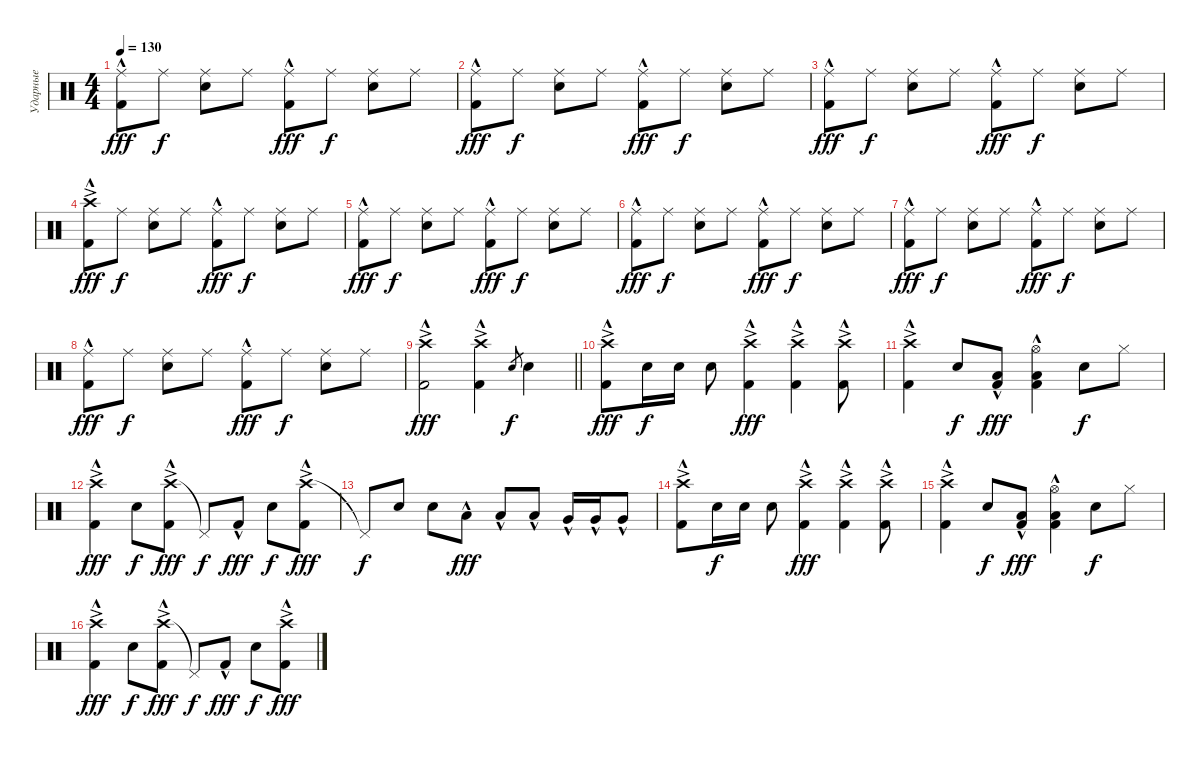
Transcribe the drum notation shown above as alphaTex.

\track ("Ударные" "Ударные") {instrument percussion}
\staff {score}
\articulation defaults
\ts (4 4)
\tempo 130
\clef neutral
\ks c
("Ride (middle)" "Kick (hit) 2"{hac}).8{dy fff} "Ride (middle)".8{dy f} ("Ride (middle)" "Snare (hit) 2").8 "Ride (middle)".8 ("Ride (middle)" "Kick (hit) 2"{hac}).8{dy fff} "Ride (middle)".8{dy f} ("Ride (middle)" "Snare (hit) 2").8 "Ride (middle)".8 |
("Ride (middle)" "Kick (hit) 2"{hac}).8{dy fff} "Ride (middle)".8{dy f} ("Ride (middle)" "Snare (hit) 2").8 "Ride (middle)".8 ("Ride (middle)" "Kick (hit) 2"{hac}).8{dy fff} "Ride (middle)".8{dy f} ("Ride (middle)" "Snare (hit) 2").8 "Ride (middle)".8 |
("Ride (middle)" "Kick (hit) 2"{hac}).8{dy fff} "Ride (middle)".8{dy f} ("Ride (middle)" "Snare (hit) 2").8 "Ride (middle)".8 ("Ride (middle)" "Kick (hit) 2"{hac}).8{dy fff} "Ride (middle)".8{dy f} ("Ride (middle)" "Snare (hit) 2").8 "Ride (middle)".8 |
("Crash high (hit)"{ac} "Kick (hit) 2"{hac}).8{dy fff} "Ride (middle)".8{dy f} ("Ride (middle)" "Snare (hit) 2").8 "Ride (middle)".8 ("Ride (middle)" "Kick (hit) 2"{hac}).8{dy fff} "Ride (middle)".8{dy f} ("Ride (middle)" "Snare (hit) 2").8 "Ride (middle)".8 |
("Ride (middle)" "Kick (hit) 2"{hac}).8{dy fff} "Ride (middle)".8{dy f} ("Ride (middle)" "Snare (hit) 2").8 "Ride (middle)".8 ("Ride (middle)" "Kick (hit) 2"{hac}).8{dy fff} "Ride (middle)".8{dy f} ("Ride (middle)" "Snare (hit) 2").8 "Ride (middle)".8 |
("Ride (middle)" "Kick (hit) 2"{hac}).8{dy fff} "Ride (middle)".8{dy f} ("Ride (middle)" "Snare (hit) 2").8 "Ride (middle)".8 ("Ride (middle)" "Kick (hit) 2"{hac}).8{dy fff} "Ride (middle)".8{dy f} ("Ride (middle)" "Snare (hit) 2").8 "Ride (middle)".8 |
("Ride (middle)" "Kick (hit) 2"{hac}).8{dy fff} "Ride (middle)".8{dy f} ("Ride (middle)" "Snare (hit) 2").8 "Ride (middle)".8 ("Ride (middle)" "Kick (hit) 2"{hac}).8{dy fff} "Ride (middle)".8{dy f} ("Ride (middle)" "Snare (hit) 2").8 "Ride (middle)".8 |
("Ride (middle)" "Kick (hit) 2"{hac}).8{dy fff} "Ride (middle)".8{dy f} ("Ride (middle)" "Snare (hit) 2").8 "Ride (middle)".8 ("Ride (middle)" "Kick (hit) 2"{hac}).8{dy fff} "Ride (middle)".8{dy f} ("Ride (middle)" "Snare (hit) 2").8 "Ride (middle)".8 |
\barLineRight lightlight
("Crash high (hit)"{ac} "Kick (hit) 2"{hac}).2{dy fff} ("Crash high (hit)"{ac} "Kick (hit) 2"{hac}).4 "Snare (hit) 2".8{gr dy f} "Snare (hit) 2".4 |
\section ("" "")
("Crash high (hit)"{ac} "Kick (hit) 2"{hac}).8{dy fff} "Snare (hit) 2".16{dy f} "Snare (hit) 2".16 "Snare (hit) 2".8 ("Crash high (hit)"{ac} "Kick (hit) 2"{hac}).4{dy fff} ("Crash high (hit)"{ac} "Kick (hit) 2"{hac}).4 ("Crash high (hit)"{ac} "Kick (hit) 2"{hac}).8 |
("Crash high (hit)"{ac} "Kick (hit) 2"{hac}).4 "Snare (hit) 2".8{dy f} ("Low Floor Tom (hit)"{hac} "Kick (hit) 2"{hac}).8{dy fff} ("Hi-Hat (open)" "Low Floor Tom (hit)"{hac} "Kick (hit) 2"{hac}).4 "Snare (hit) 2".8{dy f} "Hi-Hat (closed)".8 |
("Crash high (hit)"{ac} "Kick (hit) 2"{hac}).4{dy fff} "Snare (hit) 2".8{dy f} ("Crash high (hit)"{ac} "Kick (hit) 2"{hac}).8{dy fff} "Pedal Hi-Hat (hit)"{t}.8{dy f} "Kick (hit) 2"{hac}.8{dy fff} "Snare (hit) 2".8{dy f} ("Crash high (hit)"{ac} "Kick (hit) 2"{hac}).8{dy fff} |
"Pedal Hi-Hat (hit)"{t}.8{dy f} "Snare (hit) 2".8 "Snare (hit) 2".8 "Low Tom (hit)"{hac}.8{dy fff} "Low Tom (hit)"{hac}.8 "Low Tom (hit)"{hac}.8 "Very Low Tom (hit)"{hac}.16 "Very Low Tom (hit)"{hac}.16 "Very Low Tom (hit)"{hac}.8 |
("Crash high (hit)"{ac} "Kick (hit) 2"{hac}).8 "Snare (hit) 2".16{dy f} "Snare (hit) 2".16 "Snare (hit) 2".8 ("Crash high (hit)"{ac} "Kick (hit) 2"{hac}).4{dy fff} ("Crash high (hit)"{ac} "Kick (hit) 2"{hac}).4 ("Crash high (hit)"{ac} "Kick (hit) 2"{hac}).8 |
("Crash high (hit)"{ac} "Kick (hit) 2"{hac}).4 "Snare (hit) 2".8{dy f} ("Low Floor Tom (hit)"{hac} "Kick (hit) 2"{hac}).8{dy fff} ("Hi-Hat (open)" "Low Floor Tom (hit)"{hac} "Kick (hit) 2"{hac}).4 "Snare (hit) 2".8{dy f} "Hi-Hat (closed)".8 |
("Crash high (hit)"{ac} "Kick (hit) 2"{hac}).4{dy fff} "Snare (hit) 2".8{dy f} ("Crash high (hit)"{ac} "Kick (hit) 2"{hac}).8{dy fff} "Pedal Hi-Hat (hit)"{t}.8{dy f} "Kick (hit) 2"{hac}.8{dy fff} "Snare (hit) 2".8{dy f} ("Crash high (hit)"{ac} "Kick (hit) 2"{hac}).8{dy fff}
